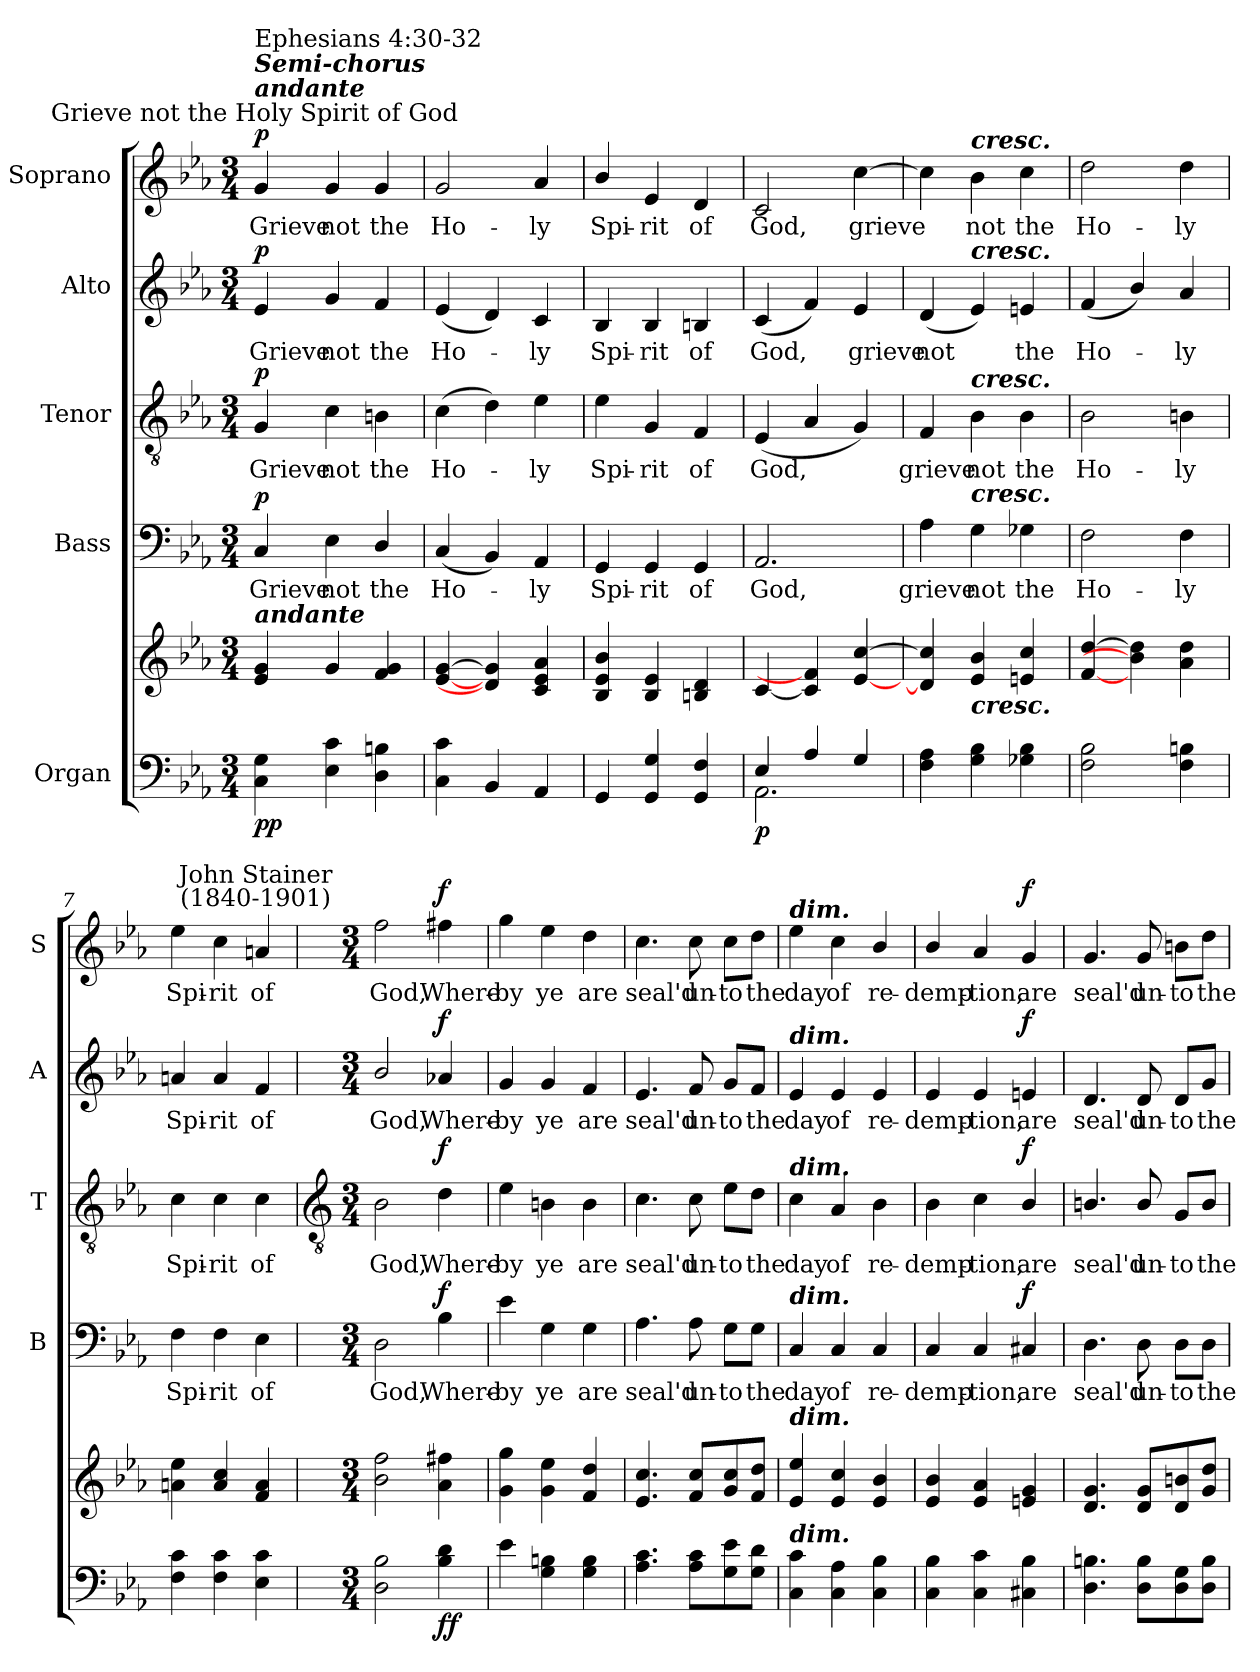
**kern	**kern	**dynam	**kern	**text	**dynam	**kern	**text	**dynam	**kern	**text	**dynam	**kern	**text	**dynam
*part5	*part5	*part5	*part4	*part4	*part4	*part3	*part3	*part3	*part2	*part2	*part2	*part1	*part1	*part1
*staff6	*staff5	*staff5/6	*staff4	*staff4	*staff4	*staff3	*staff3	*staff3	*staff2	*staff2	*staff2	*staff1	*staff1	*staff1
*I"Organ	*	*	*I"Bass	*	*	*I"Tenor	*	*	*I"Alto	*	*	*I"Soprano	*	*
*	*	*	*I'B	*	*	*I'T	*	*	*I'A	*	*	*I'S	*	*
*clefF4	*clefG2	*	*clefF4	*	*	*clefGv2	*	*	*clefG2	*	*	*clefG2	*	*
*k[b-e-a-]	*k[b-e-a-]	*	*k[b-e-a-]	*	*	*k[b-e-a-]	*	*	*k[b-e-a-]	*	*	*k[b-e-a-]	*	*
*E-:	*E-:	*	*E-:	*	*	*E-:	*	*	*E-:	*	*	*E-:	*	*
*M3/4	*M3/4	*	*M3/4	*	*	*M3/4	*	*	*M3/4	*	*	*M3/4	*	*
=1	=1	=1	=1	=1	=1	=1	=1	=1	=1	=1	=1	=1	=1	=1
*^	*	*	*	*	*	*	*	*	*	*	*	*	*	*
!	!	!	!	!	!	!	!	!	!	!	!	!	!LO:TX:a:cj:t=Grieve not the Holy Spirit of God	!	!
!	!	!	!	!	!	!	!	!	!	!	!	!	!LO:TX:a:Bi:t=andante	!	!
!	!	!	!	!	!	!	!	!	!	!	!	!	!LO:TX:a:Bi:t=Semi-chorus	!	!
!	!	!	!	!	!	!	!	!	!	!	!	!	!LO:TX:a:t=Ephesians 4&colon;30-32	!	!
!	!	!LO:TX:a:Bi:t=andante	!	!	!	!	!	!	!	!	!	!	!	!	!
!	!	!	!LO:DY:b=2	!	!LO:LY:b	!	!	!LO:LY:b	!	!	!LO:LY:b	!	!	!LO:LY:b	!
!	!	!	!LO:DY:n=1:b	!	!	!LO:DY:b	!	!	!LO:DY:b	!	!	!LO:DY:b	!	!	!LO:DY:b
2.ryy	4C\ 4G\	4e- 4g	p p	4C	Grieve	p	4G	Grieve	p	4e-	Grieve	p	4g	Grieve	p
!	!	!	!	!	!LO:LY:b	!	!	!LO:LY:b	!	!	!LO:LY:b	!	!	!LO:LY:b	!
.	4E-\ 4c\	4g	.	4E-	not	.	4c	not	.	4g	not	.	4g	not	.
!	!	!	!	!	!LO:LY:b	!	!	!LO:LY:b	!	!	!LO:LY:b	!	!	!LO:LY:b	!
.	4D\ 4Bn\	4f 4g	.	4D/	the	.	4Bn	the	.	4f	the	.	4g	the	.
=2	=2	=2	=2	=2	=2	=2	=2	=2	=2	=2	=2	=2	=2	=2	=2
!	!	!	!	!	!LO:LY:b	!	!	!LO:LY:b	!	!	!LO:LY:b	!	!	!LO:LY:b	!
2.ryy	4C\ 4c\	[4e- [4g	.	(<4C	Ho-	.	(>4c	Ho-	.	(<4e-	Ho-	.	2g	Ho-	.
.	4BB-/	4d] 4g]	.	4BB-)	.	.	4d)	.	.	4d)	.	.	.	.	.
!	!	!	!	!	!LO:LY:b	!	!	!LO:LY:b	!	!	!LO:LY:b	!	!	!LO:LY:b	!
.	4AA-/	4c 4e- 4a-	.	4AA-	ly	.	4e-	ly	.	4c	ly	.	4a-	-ly	.
=3	=3	=3	=3	=3	=3	=3	=3	=3	=3	=3	=3	=3	=3	=3	=3
!	!	!	!	!	!LO:LY:b	!	!	!LO:LY:b	!	!	!LO:LY:b	!	!	!LO:LY:b	!
2.ryy	4GG/	4B-/ 4e-/ 4b-/	.	4GG	Spi-	.	4e-	Spi-	.	4B-	Spi-	.	4b-/	Spi-	.
!	!	!	!	!	!LO:LY:b	!	!	!LO:LY:b	!	!	!LO:LY:b	!	!	!LO:LY:b	!
.	4GG/ 4G/	4B- 4e-	.	4GG	-rit	.	4G	-rit	.	4B-	-rit	.	4e-	-rit	.
!	!	!	!	!	!LO:LY:b	!	!	!LO:LY:b	!	!	!LO:LY:b	!	!	!LO:LY:b	!
.	4GG/ 4F/	4Bn 4d	.	4GG	of	.	4F	of	.	4Bn	of	.	4d	of	.
=4	=4	=4	=4	=4	=4	=4	=4	=4	=4	=4	=4	=4	=4	=4	=4
!	!	!	!LO:DY:b=2	!	!LO:LY:b	!	!	!LO:LY:b	!	!	!LO:LY:b	!	!	!LO:LY:b	!
4E-/	2.AA-\	[4c/	p	2.AA-	God,	.	(<4E-	God,	.	(<4c	God,	.	2c	God,	.
4A-/	.	4c/] 4f/]	.	.	.	.	4A-	.	.	4f)	.	.	.	.	.
!	!	!	!	!	!	!	!	!	!	!	!LO:LY:b	!	!	!LO:LY:b	!
4G/	.	[4e- [4cc	.	.	.	.	4G)	.	.	4e-	grieve	.	[4cc	grieve	.
=5	=5	=5	=5	=5	=5	=5	=5	=5	=5	=5	=5	=5	=5	=5	=5
!	!	!	!	!	!LO:LY:b	!	!	!LO:LY:b	!	!	!LO:LY:b	!	!	!	!
2.ryy	4F\ 4A-\	4d] 4cc]	.	4A-	grieve	.	4F	grieve	.	(<4d	not	.	4cc]	.	.
!	!	!	!	!	!	!	!	!	!	!	!	!	!LO:TX:a:Bi:t=cresc.	!	!
!	!	!	!	!	!	!	!	!	!	!LO:TX:a:Bi:t=cresc.	!	!	!	!	!
!	!	!	!	!	!	!	!LO:TX:a:Bi:t=cresc.	!	!	!	!	!	!	!	!
!	!	!	!	!LO:TX:a:Bi:t=cresc.	!	!	!	!	!	!	!	!	!	!	!
!	!LO:TX:a:Bi:t=cresc.	!	!	!	!	!	!	!	!	!	!	!	!	!	!
!	!	!	!	!	!LO:LY:b	!	!	!LO:LY:b	!	!	!	!	!	!LO:LY:b	!
.	4G\ 4B-\	4e- 4b-	.	4G	not	.	4B-	not	.	4e-)	.	.	4b-	not	.
!	!	!	!	!	!LO:LY:b	!	!	!LO:LY:b	!	!	!LO:LY:b	!	!	!LO:LY:b	!
.	4G-X\ 4B-\	4en 4cc	.	4G-X	the	.	4B-	the	.	4en	the	.	4cc	the	.
=6	=6	=6	=6	=6	=6	=6	=6	=6	=6	=6	=6	=6	=6	=6	=6
!	!	!	!	!	!LO:LY:b	!	!	!LO:LY:b	!	!	!LO:LY:b	!	!	!LO:LY:b	!
2.ryy	2F\ 2B-\	[4f [4dd	.	2F	Ho-	.	2B-	Ho-	.	(<4f	Ho-	.	2dd	Ho-	.
.	.	4b-] 4dd]	.	.	.	.	.	.	.	4b-/)	.	.	.	.	.
!	!	!	!	!	!LO:LY:b	!	!	!LO:LY:b	!	!	!LO:LY:b	!	!	!LO:LY:b	!
.	4F\ 4Bn\	4a- 4dd	.	4F	-ly	.	4Bn	-ly	.	4a-	ly	.	4dd	-ly	.
=7	=7	=7	=7	=7	=7	=7	=7	=7	=7	=7	=7	=7	=7	=7	=7
!	!	!	!	!	!LO:LY:b	!	!	!LO:LY:b	!	!	!LO:LY:b	!	!	!LO:LY:b	!
2.ryy	4F\ 4c\	4an\ 4ee-\	.	4F	Spi-	.	4c	Spi-	.	4an	Spi-	.	4ee-	Spi-	.
!	!	!	!	!	!LO:LY:b	!	!	!LO:LY:b	!	!	!LO:LY:b	!	!	!LO:LY:b	!
.	4F\ 4c\	4a/ 4cc/	.	4F	-rit	.	4c	-rit	.	4a	-rit	.	4cc	-rit	.
!	!	!	!	!	!	!	!	!	!	!	!	!	!LO:TX:a:cj:t=John Stainer\n(1840-1901)	!	!
!	!	!	!	!	!LO:LY:b	!	!	!LO:LY:b	!	!	!LO:LY:b	!	!	!LO:LY:b	!
.	4E-\ 4c\	4f 4a	.	4E-	of	.	4c	of	.	4f	of	.	4an	of	.
*v	*v	*	*	*	*	*	*	*	*	*	*	*	*	*	*
!!LO:LB:g=z
=8	=8	=8	=8	=8	=8	=8	=8	=8	=8	=8	=8	=8	=8	=8
*	*	*	*	*	*	*clefGv2	*	*	*	*	*	*	*	*
*M3/4	*M3/4	*	*M3/4	*	*	*M3/4	*	*	*M3/4	*	*	*M3/4	*	*
*^	*	*	*	*	*	*	*	*	*	*	*	*	*	*
!	!	!	!	!	!LO:LY:b	!	!	!LO:LY:b	!	!	!LO:LY:b	!	!	!LO:LY:b	!
*v	*v	*	*	*	*	*	*	*	*	*	*	*	*	*	*
2D 2B-	2b-\ 2ff\	.	2D	God,	.	2B-	God,	.	2b-/	God,	.	2ff	God,	.
!	!	!LO:DY:b=2	!	!LO:LY:b	!	!	!LO:LY:b	!	!	!LO:LY:b	!	!	!LO:LY:b	!
!	!	!LO:DY:n=1:b	!	!	!LO:DY:b	!	!	!LO:DY:b	!	!	!LO:DY:b	!	!	!LO:DY:b
4B- 4d	4a-\ 4ff#X\	f f	4B-	Where-	f	4d	Where-	f	4a-X	Where-	f	4ff#X	Where-	f
=9	=9	=9	=9	=9	=9	=9	=9	=9	=9	=9	=9	=9	=9	=9
!	!	!	!	!LO:LY:b	!	!	!LO:LY:b	!	!	!LO:LY:b	!	!	!LO:LY:b	!
4e-	4g\ 4gg\	.	4e-	-by	.	4e-	-by	.	4g	-by	.	4gg	-by	.
!	!	!	!	!LO:LY:b	!	!	!LO:LY:b	!	!	!LO:LY:b	!	!	!LO:LY:b	!
4G 4Bn	4g\ 4ee-\	.	4G	ye	.	4Bn	ye	.	4g	ye	.	4ee-	ye	.
!	!	!	!	!LO:LY:b	!	!	!LO:LY:b	!	!	!LO:LY:b	!	!	!LO:LY:b	!
4G 4B	4f/ 4dd/	.	4G	are	.	4B	are	.	4f	are	.	4dd	are	.
=10	=10	=10	=10	=10	=10	=10	=10	=10	=10	=10	=10	=10	=10	=10
!	!	!	!	!LO:LY:b	!	!	!LO:LY:b	!	!	!LO:LY:b	!	!	!LO:LY:b	!
4.A- 4.c	4.e- 4.cc	.	4.A-	seal'd	.	4.c	seal'd	.	4.e-	seal'd	.	4.cc	seal'd	.
!	!	!	!	!LO:LY:b	!	!	!LO:LY:b	!	!	!LO:LY:b	!	!	!LO:LY:b	!
8A- 8cL	8f 8ccL	.	8A-	un-	.	8c	un-	.	8f	un-	.	8cc	un-	.
!	!	!	!	!LO:LY:b	!	!	!LO:LY:b	!	!	!LO:LY:b	!	!	!LO:LY:b	!
8G 8e-	8g 8cc	.	8G\L	-to	.	8e-\L	-to	.	8g/L	-to	.	8cc\L	-to	.
!	!	!	!	!LO:LY:b	!	!	!LO:LY:b	!	!	!LO:LY:b	!	!	!LO:LY:b	!
8G 8dJ	8f 8ddJ	.	8G\J	the	.	8d\J	the	.	8f/J	the	.	8dd\J	the	.
=11	=11	=11	=11	=11	=11	=11	=11	=11	=11	=11	=11	=11	=11	=11
!	!	!	!	!	!	!	!	!	!	!	!	!LO:TX:a:Bi:t=dim.	!	!
!	!	!	!	!	!	!	!	!	!LO:TX:a:Bi:t=dim.	!	!	!	!	!
!	!	!	!	!	!	!LO:TX:a:Bi:t=dim.	!	!	!	!	!	!	!	!
!	!	!	!LO:TX:a:Bi:t=dim.	!	!	!	!	!	!	!	!	!	!	!
!	!LO:TX:a:Bi:t=dim.	!	!	!	!	!	!	!	!	!	!	!	!	!
!LO:TX:a:Bi:t=dim.	!	!	!	!	!	!	!	!	!	!	!	!	!	!
!	!	!	!	!LO:LY:b	!	!	!LO:LY:b	!	!	!LO:LY:b	!	!	!LO:LY:b	!
4C 4c	4e- 4ee-	.	4C	day	.	4c	day	.	4e-	day	.	4ee-	day	.
!	!	!	!	!LO:LY:b	!	!	!LO:LY:b	!	!	!LO:LY:b	!	!	!LO:LY:b	!
4C 4A-	4e- 4cc	.	4C	of	.	4A-	of	.	4e-	of	.	4cc	of	.
!	!	!	!	!LO:LY:b	!	!	!LO:LY:b	!	!	!LO:LY:b	!	!	!LO:LY:b	!
4C 4B-	4e- 4b-	.	4C	re-	.	4B-	re-	.	4e-	re-	.	4b-/	re-	.
=12	=12	=12	=12	=12	=12	=12	=12	=12	=12	=12	=12	=12	=12	=12
!	!	!	!	!LO:LY:b	!	!	!LO:LY:b	!	!	!LO:LY:b	!	!	!LO:LY:b	!
4C 4B-	4e-/ 4b-/	.	4C	-demp-	.	4B-	-demp-	.	4e-	-demp-	.	4b-/	-demp-	.
!	!	!	!	!LO:LY:b	!	!	!LO:LY:b	!	!	!LO:LY:b	!	!	!LO:LY:b	!
4C 4c	4e- 4a-	.	4C	-tion,	.	4c	-tion,	.	4e-	-tion,	.	4a-	-tion,	.
!	!	!	!	!LO:LY:b	!LO:DY:b	!	!LO:LY:b	!LO:DY:b	!	!LO:LY:b	!LO:DY:b	!	!LO:LY:b	!LO:DY:b
4C#X 4B-	4en 4g	.	4C#X	are	f	4B-/	are	f	4en	are	f	4g	are	f
=13	=13	=13	=13	=13	=13	=13	=13	=13	=13	=13	=13	=13	=13	=13
!	!	!	!	!LO:LY:b	!	!	!LO:LY:b	!	!	!LO:LY:b	!	!	!LO:LY:b	!
4.D 4.Bn	4.d 4.g	.	4.D	seal'd	.	4.Bn/	seal'd	.	4.d	seal'd	.	4.g	seal'd	.
!	!	!	!	!LO:LY:b	!	!	!LO:LY:b	!	!	!LO:LY:b	!	!	!LO:LY:b	!
8D 8BL	8d 8gL	.	8D	un-	.	8B/	un-	.	8d	un-	.	8g	un-	.
!	!	!	!	!LO:LY:b	!	!	!LO:LY:b	!	!	!LO:LY:b	!	!	!LO:LY:b	!
8D 8G	8d 8bn	.	8D\L	-to	.	8G/L	-to	.	8d/L	-to	.	8bn\L	-to	.
!	!	!	!	!LO:LY:b	!	!	!LO:LY:b	!	!	!LO:LY:b	!	!	!LO:LY:b	!
8D 8BJ	8g 8ddJ	.	8D\J	the	.	8B/J	the	.	8g/J	the	.	8dd\J	the	.
=	=	=	=	=	=	=	=	=	=	=	=	=	=	=
*-	*-	*-	*-	*-	*-	*-	*-	*-	*-	*-	*-	*-	*-	*-
